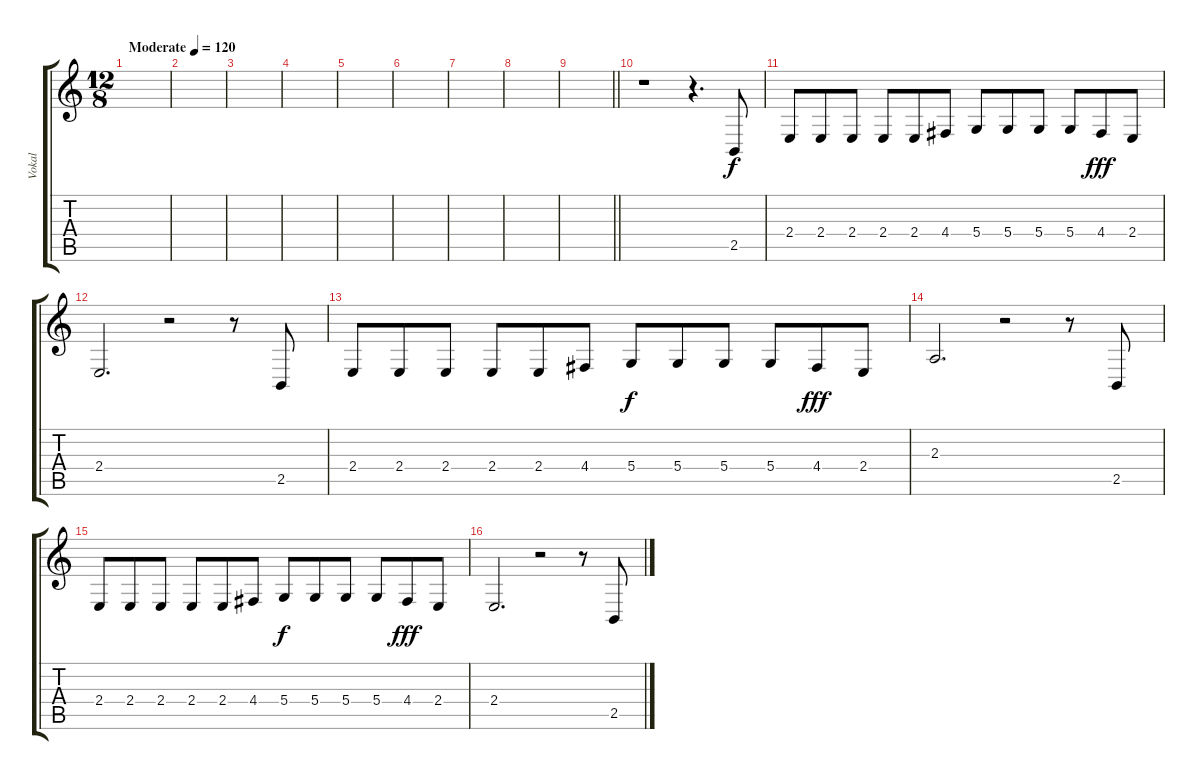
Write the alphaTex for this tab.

\track ("Vokal" "Vokal") {instrument tenorsax}
\staff {score tabs}
\tuning (E4 B3 G3 D3 A2 E2) {hide}
\ts (12 8)
\tempo (120 "Moderate")
\clef g2
\ks c
|
|
|
|
|
|
|
|
\barLineRight lightlight
|
r.1 r.4{d} 2.5.8 |
2.4.8 2.4.8 2.4.8 2.4.8 2.4.8 4.4.8 5.4.8{dy f} 5.4.8 5.4.8 5.4.8 4.4.8{dy fff} 2.4.8 |
2.4.2{d} r.2 r.8 2.5.8 |
2.4.8 2.4.8 2.4.8 2.4.8 2.4.8 4.4.8 5.4.8{dy f} 5.4.8 5.4.8 5.4.8 4.4.8{dy fff} 2.4.8 |
2.3.2{d} r.2 r.8 2.5.8 |
2.4.8 2.4.8 2.4.8 2.4.8 2.4.8 4.4.8 5.4.8{dy f} 5.4.8 5.4.8 5.4.8 4.4.8{dy fff} 2.4.8 |
2.4.2{d} r.2 r.8 2.5.8
